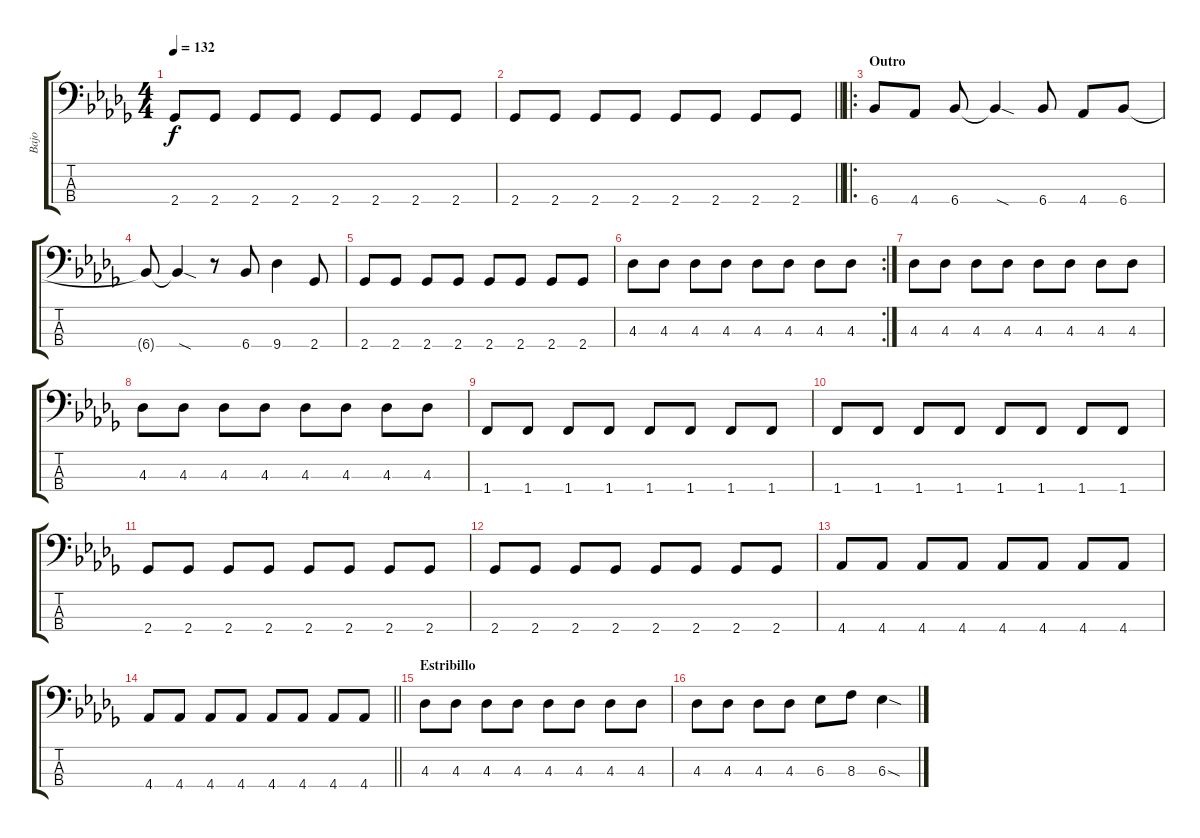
\track ("Bajo" "Bajo") {instrument electricbassfinger}
\staff {score tabs}
\tuning (G2 D2 A1 E1) {hide}
\ts (4 4)
\tempo 132
\clef f4
\ks db
2.4.8{dy f} 2.4.8 2.4.8 2.4.8 2.4.8 2.4.8 2.4.8 2.4.8 |
\barLineRight lightlight
2.4.8 2.4.8 2.4.8 2.4.8 2.4.8 2.4.8 2.4.8 2.4.8 |
\ro
\section ("" "Outro")
6.4.8 4.4.8 6.4.8 6.4{sod t}.4 6.4.8 4.4.8 6.4.8 |
6.4{t}.8 6.4{sod t}.4 r.8 6.4.8 9.4.4 2.4.8 |
2.4.8 2.4.8 2.4.8 2.4.8 2.4.8 2.4.8 2.4.8 2.4.8 |
\rc 2
4.3.8 4.3.8 4.3.8 4.3.8 4.3.8 4.3.8 4.3.8 4.3.8 |
4.3.8 4.3.8 4.3.8 4.3.8 4.3.8 4.3.8 4.3.8 4.3.8 |
4.3.8 4.3.8 4.3.8 4.3.8 4.3.8 4.3.8 4.3.8 4.3.8 |
1.4.8 1.4.8 1.4.8 1.4.8 1.4.8 1.4.8 1.4.8 1.4.8 |
1.4.8 1.4.8 1.4.8 1.4.8 1.4.8 1.4.8 1.4.8 1.4.8 |
2.4.8 2.4.8 2.4.8 2.4.8 2.4.8 2.4.8 2.4.8 2.4.8 |
2.4.8 2.4.8 2.4.8 2.4.8 2.4.8 2.4.8 2.4.8 2.4.8 |
4.4.8 4.4.8 4.4.8 4.4.8 4.4.8 4.4.8 4.4.8 4.4.8 |
\barLineRight lightlight
4.4.8 4.4.8 4.4.8 4.4.8 4.4.8 4.4.8 4.4.8 4.4.8 |
\section ("" "Estribillo")
4.3.8 4.3.8 4.3.8 4.3.8 4.3.8 4.3.8 4.3.8 4.3.8 |
4.3.8 4.3.8 4.3.8 4.3.8 6.3.8 8.3.8 6.3{sod}.4
